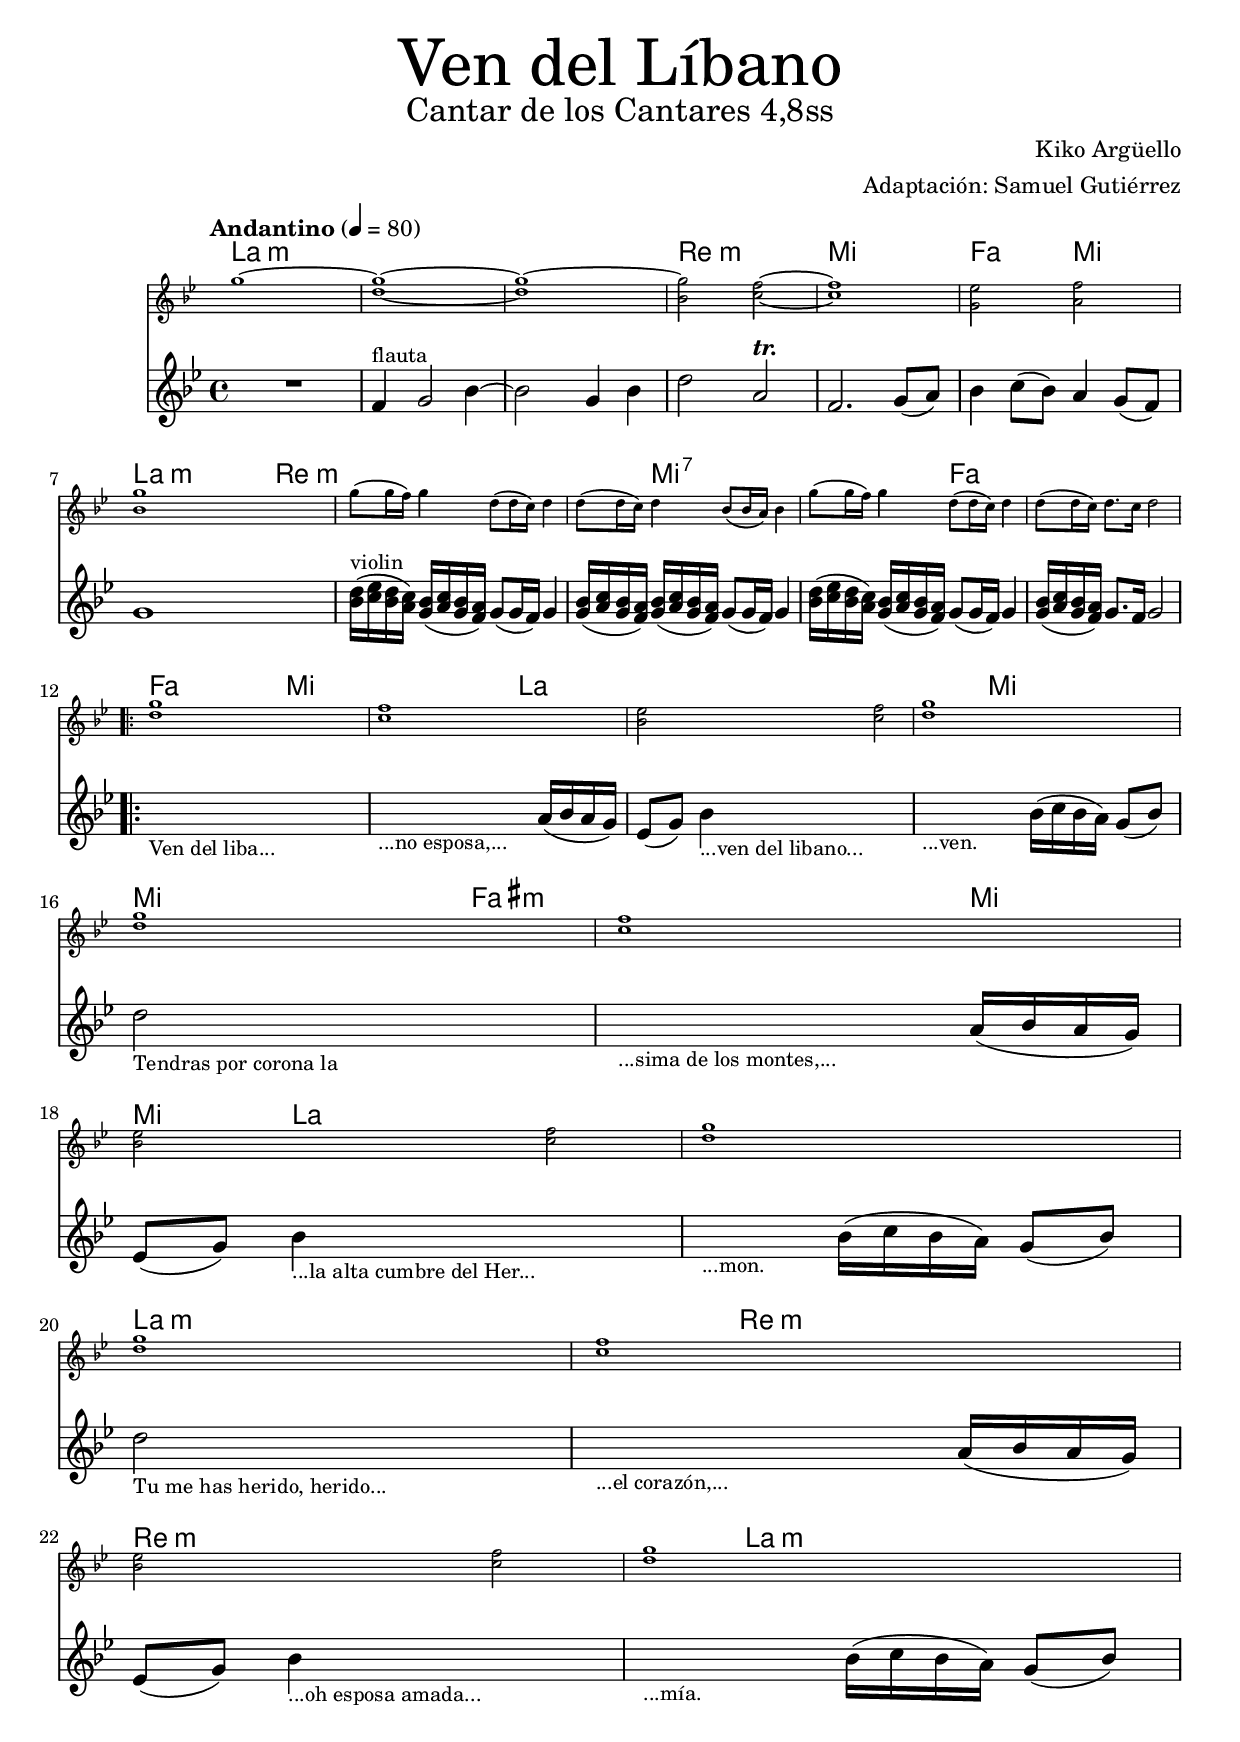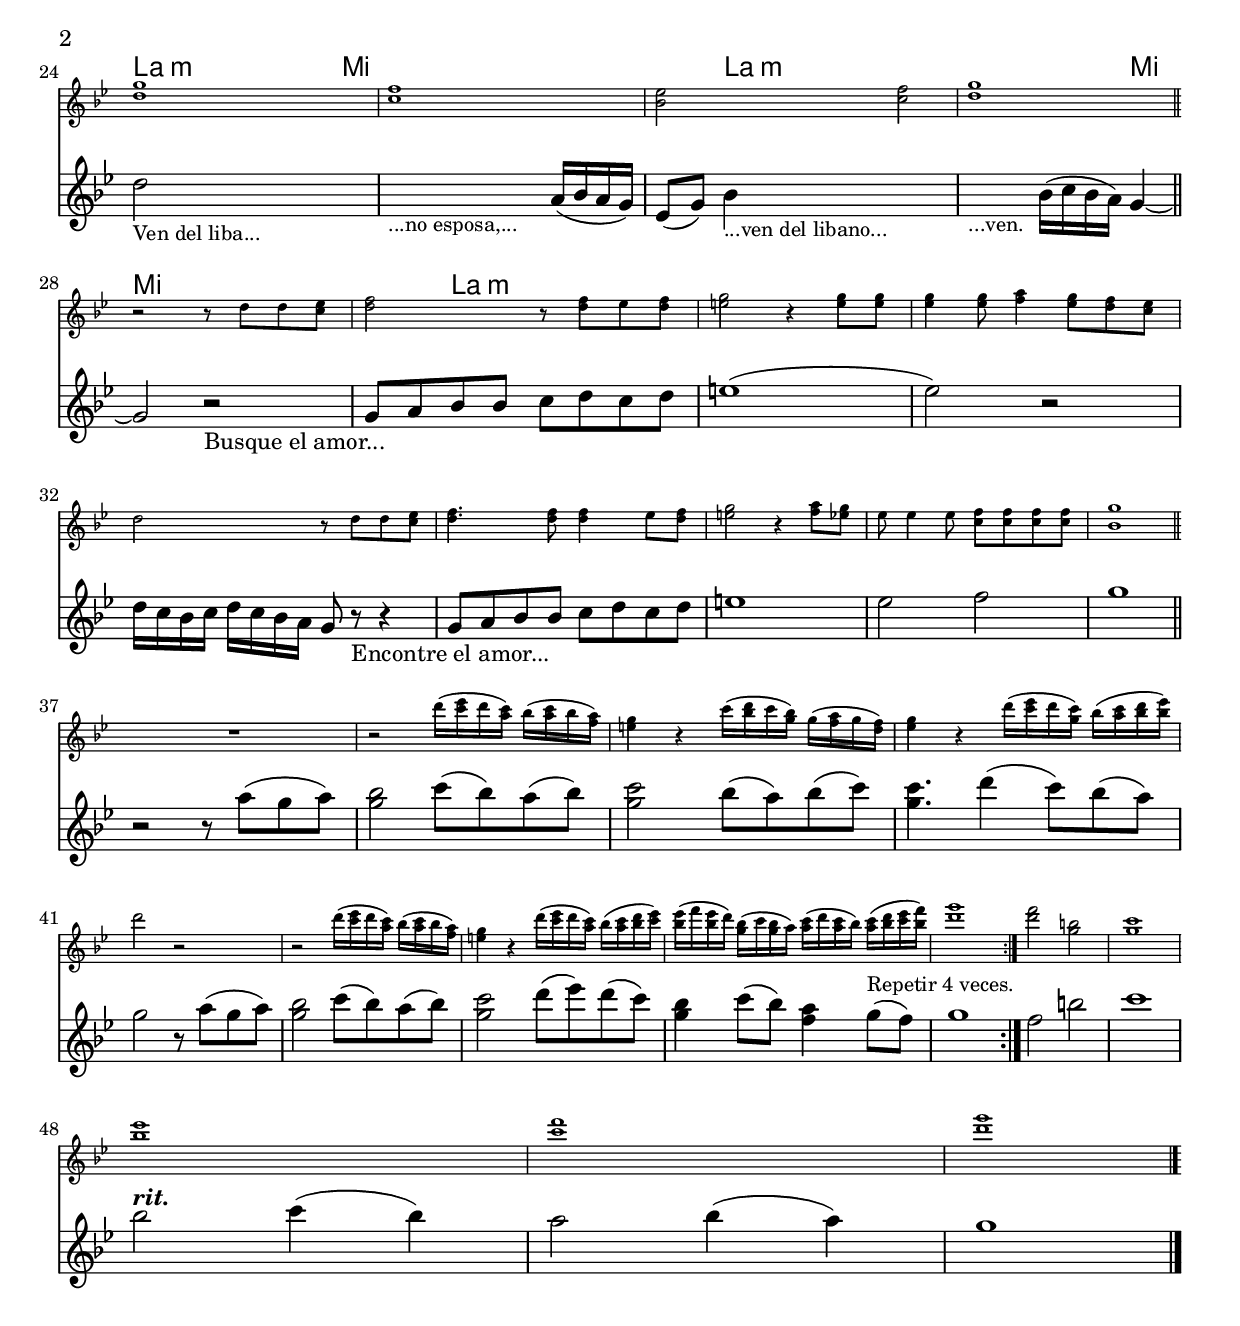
% Huye amado mio - Flauta
% by serachsam
\language "espanol"
\version "2.23.10"

% --- Global parameters
%particle = 0
%jump = \break
%time = 4

% --- Includes

title = "Ven del Líbano"
subtitle = "Cantar de los Cantares 4,8ss"
subsubtitle = ""
autor = "Kiko Argüello"
arranger = "Adaptación: Samuel Gutiérrez"
other = ""
papper = "letter"
size = 20

global = {
  \tempo "Andantino" 4 = 80
  \key sol \minor
  \time 4/4

  s1*11 | %11
  \repeat volta 4 {
    s1*16 | %28
    \bar "||"
    s1*9 | %36
    \bar "||"
    s1*9 |
  }
  s1*5 |
  \bar "|."
}

second_global = {
  \tempo "Andantino" 4 = 80
  \key sol \minor
  \time 4/4

  \repeat volta 4 {
    s1*16 | %28
    \bar "||"
    s1*9 | %36
    \bar "||"
    s1*9 |
  }
  s1*5 |
  \bar "|."
}

harmonies = \new ChordNames {
  \set ChordNames.midiInstrument = "church organ"
  \set ChordNames.midiMaximumVolume = #0.5
  \set chordChanges = ##t
  \chordmode {
    \italianChords

    la2:m |
    la2:m |
    la2:m |
    la2:m |
    la2:m |
    la2:m |
    re2:m |
    re2:m |
    mi2 |
    mi2 |
    fa2 |
    mi2 |
    la2:m |
    la4:m re4:m |
    re2:m |
    re2:m |
    re4:m mi4:7 |
    mi2:7 |
    mi2:7 |
    fa2 |
    fa2 |
    fa2 |
    fa4 mi4 |
    mi2 |
    mi2 |
    la2 |
    la2 |
    la2 |
    la4 mi4 |
    mi2 |
    mi2 |
    mi4 fas4:m |
    fas2:m |
    fas4:m mi4 |
    mi4 la4 |
    la2 |
    la2 |
    la2 |
    la2:m |
    la2:m |
    la4:m re4:m |
    re2:m |
    re2:m |
    re2:m |
    re4:m la4:m |
    la2:m |
    la2:m |
    la4:m mi4 |
    mi2 |
    mi2 |
    mi4 la4:m |
    la2:m |
    la2:m |
    la4:m mi4 |
    mi2 |
    mi2 |
    mi4 la4:m |
  }
}

instrument = \relative do' {
  \compressEmptyMeasures
  \dynamicUp

  <<
    {
      R1 |
      fa4^\markup { \small "flauta" } sol2 sib4~ |
      sib2 sol4 sib | %1
      re2 la2^\markup{\italic \bold "tr."} | %2
      fa2. sol8( la) |
      sib4 do8( sib) la4 sol8( fa) |
      sol1 | %6
      <sib re>16^\markup { \small "violin" }( <do mib> <sib re> <la do>) <sol sib>( <la do> <sol sib> <fa la>) sol8( sol16 fa) sol4 |
      <sol sib>16( <la do> <sol sib> <fa la>) <sol sib>( <la do> <sol sib> <fa la>) sol8( sol16 fa) sol4 |
      <sib re>16( <do mib> <sib re> <la do>) <sol sib>( <la do> <sol sib> <fa la>) sol8( sol16 fa) sol4 |
      <sol sib>16( <la do> <sol sib> <fa la>) sol8. fa16 sol2 | \break
      \textLengthOn
        s1_\markup\center-column {\small "Ven del liba..."} |
        s2._\markup\center-column {\small "...no esposa,..."} la16( sib la sol) |
        mib8( sol) sib4_\markup\center-column {\small "...ven del libano..."} s2 |
        s2_\markup\center-column {\small "...ven."} sib16( do sib la) sol8( sib) | \break
        re2_\markup\center-column {\small "Tendras por corona la"} s2 |
        s2._\markup\center-column {\small "...sima de los montes,..."} la16( sib la sol) |
        mib8( sol) sib4_\markup\center-column {\small "...la alta cumbre del Her..."} s2 |
        s2_\markup\center-column {\small "...mon."} sib16( do sib la) sol8( sib) | \break
        re2_\markup\center-column {\small "Tu me has herido, herido..."} s2 |
        s2._\markup\center-column {\small "...el corazón,..."} la16( sib la sol) |
        mib8( sol) sib4_\markup\center-column {\small "...oh esposa amada..."} s2 |
        s2_\markup\center-column {\small "...mía."} sib16( do sib la) sol8( sib) | \break
        re2_\markup\center-column {\small "Ven del liba..."} s2 |
        s2._\markup\center-column {\small "...no esposa,..."} la16( sib la sol) |
        mib8( sol) sib4_\markup\center-column {\small "...ven del libano..."} s2 |
        s2_\markup\center-column {\small "...ven."} sib16( do sib la) sol4~ | \break
      \textLengthOff
      sol2 r2_\markup{"Busque el amor..."} |
      sol8 la sib sib do re do re |
      mi1( |
      mib2) r | \break
      re16 do sib do re do sib la sol8 r8_\markup{"Encontre el amor..."} r4 |
      sol8 la sib sib do re do re |
      mi1 |
      mib2 fa |
      sol1 | \break
      r2 r8 la( sol la) |
      <sol sib>2 do8( sib) la( sib) |
      <sol do>2 sib8( la) sib( do) |
      <sol do>4. re'4( do8) sib( la) | \break
      sol2 r8 la( sol la) |
      <sol sib>2 do8( sib) la( sib) |
      <sol do>2 re'8( mib) re( do) |
      <sol sib>4 do8( sib8) <fa la>4 sol8^\markup{\small "Repetir 4 veces."}( fa) |
      sol1 |
      fa2 si2 |
      do1 | \break
      sib2^\markup{\italic \bold "rit."} do4( sib) |
      la2 sib4( la) |
      sol1 | %6
    }
    \new Staff \with {
      \remove "Time_signature_engraver"
      alignAboveContext = "main"
      \magnifyStaff #2/3
      %\override VerticalAxisGroup.default-staff-staff-spacing = #'((basic-distance . 6) (padding . -10))
    }
    {
      \key sol \minor
      \set Staff.midiInstrument = #"violin"
      sol1~ | %5
      <re sol>1~ | %6
      <re sol>1~ | %7
      <sib sol'>2 <do fa>~ |
      <do fa>1 | %8
      <sol mib'>2 <la fa'> | %9
      <sib sol'>1 |
      sol'8( sol16 fa) sol4 re8( re16 do) re4 |
      re8( re16 do) re4 sib8( sib16 la) sib4 |
      sol'8( sol16 fa) sol4 re8( re16 do) re4 |
      re8( re16 do) re8. do16 re2 |
      <re sol>1 |
      <do fa>1 |
      <sib mib>2 <do fa> |
      <re sol>1 |
      <re sol>1 |
      <do fa>1 |
      <sib mib>2 <do fa> |
      <re sol>1 |
      <re sol>1 |
      <do fa>1 |
      <sib mib>2 <do fa> |
      <re sol>1 |
      <re sol>1 |
      <do fa>1 |
      <sib mib>2 <do fa> |
      <re sol>1 |
      r2 r8 re8 re <do mib> |
      <re fa>2 r8 <re fa>8 mib8 <re fa> |
      <mi sol>2 r4 <mi sol>8 <mi sol> |
      <mib sol>4 <mib sol>8 <fa la>4 <mib sol>8 <re fa>8 <do mib> |
      re2 r8 re re <do mib> |
      <re fa>4. <re fa>8 <re fa>4 mib8 <re fa> |
      <mi sol>2 r4 <fa la>8 <mib sol> |
      mib8 mib4 mib8 <fa do> <fa do> <fa do> <fa do>8 |
      <sib, sol'>1 |
      R1 |
      r2 re'16( <do mib> re <la do>) sib( <la do> sib <fa la>) |
      <mi sol>4 r do'16( <sib re> do <sol sib>) sol( <fa la> sol <re fa>) |
      <mib sol>4 r4 re'16( <do mib> re <sol, do>) sib( <la do> <sib re> <sib mib>) |
      re2 r2 |
      r2 re16( <do mib> re <la do>) sib( <la do> sib <fa la>) |
      <mi sol>4 r4 re'16( <do mib> re <la do>) sib( <la do> <sib re> <do mib>) |
      <sib mib>16( fa' <sib, mib> re) <sol, sib>( do <sol sib> la) <la do>( re <la do> sib) <la do>( <sib re> <do mib> <sib fa'>) |
      <re sol>1 |
      <re fa>2 <sol, si> |
      <sol do>1 |
      <sib mib>1 
      <do fa>1 | %9
      <re sol>1 |
    }
  >>
}

second_instrument = \relative do' {
  \compressEmptyMeasures
  \dynamicUp

  <<
    {
      \textLengthOn
        s1_\markup\center-column {\small "Ven del liba..."} |
        s2._\markup\center-column {\small "...no esposa,..."} la'16( sib la sol) |
        mib8( sol) sib4_\markup\center-column {\small "...ven del libano..."} s2 |
        s2_\markup\center-column {\small "...ven."} sib16( do sib la) sol8( sib) | \break
        re2_\markup\center-column {\small "Tendras por corona la"} s2 |
        s2._\markup\center-column {\small "...sima de los montes,..."} la16( sib la sol) |
        mib8( sol) sib4_\markup\center-column {\small "...la alta cumbre del Her..."} s2 |
        s2_\markup\center-column {\small "...mon."} sib16( do sib la) sol8( sib) | \break
        re2_\markup\center-column {\small "Tu me has herido, herido..."} s2 |
        s2._\markup\center-column {\small "...el corazón,..."} la16( sib la sol) |
        mib8( sol) sib4_\markup\center-column {\small "...oh esposa amada..."} s2 |
        s2_\markup\center-column {\small "...mía."} sib16( do sib la) sol8( sib) | \break
        re2_\markup\center-column {\small "Ven del liba..."} s2 |
        s2._\markup\center-column {\small "...no esposa,..."} la16( sib la sol) |
        mib8( sol) sib4_\markup\center-column {\small "...ven del libano..."} s2 |
        s2_\markup\center-column {\small "...ven."} sib16( do sib la) sol4~ | \break
      \textLengthOff
      sol2 r2_\markup{"Busque el amor..."} |
      sol8 la sib sib do re do re |
      mi1( |
      mib2) r | \break
      re16 do sib do re do sib la sol8 r8_\markup{"Encontre el amor..."} r4 |
      sol8 la sib sib do re do re |
      mi1 |
      mib2 fa |
      sol1 | \break
      r2 r8 la( sol la) |
      <sol sib>2 do8( sib) la( sib) |
      <sol do>2 sib8( la) sib( do) |
      <sol do>4. re'4( do8) sib( la) | \break
      sol2 r8 la( sol la) |
      <sol sib>2 do8( sib) la( sib) |
      <sol do>2 re'8( mib) re( do) |
      <sol sib>4 do8( sib8) <fa la>4 sol8^\markup{\small "Repetir 4 veces."}( fa) |
      sol1 |
      mi2 dos2 |
      re1 | \break
      sib'2^\markup{\italic \bold "rit."} do4( sib) |
      la2 sib4( la) |
      sol1 | %6
    }
    \new Staff \with {
      \remove "Time_signature_engraver"
      alignAboveContext = "main"
      \magnifyStaff #2/3
      %\override VerticalAxisGroup.default-staff-staff-spacing = #'((basic-distance . 6) (padding . -10))
    }
    {
      \key sol \minor
      \set Staff.midiInstrument = #"violin"
      <re sol>1 |
      <do fa>1 |
      <sib mib>2 <do fa> |
      <re sol>1 |
      <re sol>1 |
      <do fa>1 |
      <sib mib>2 <do fa> |
      <re sol>1 |
      <re sol>1 |
      <do fa>1 |
      <sib mib>2 <do fa> |
      <re sol>1 |
      <re sol>1 |
      <do fa>1 |
      <sib mib>2 <do fa> |
      <re sol>1 |
      r2 r8 re8 re <do mib> |
      <re fa>2 r8 <re fa>8 mib8 <re fa> |
      <mi sol>2 r4 <mi sol>8 <mi sol> |
      <mib sol>4 <mib sol>8 <fa la>4 <mib sol>8 <re fa>8 <do mib> |
      re2 r8 re re <do mib> |
      <re fa>4. <re fa>8 <re fa>4 mib8 <re fa> |
      <mi sol>2 r4 <fa la>8 <mib sol> |
      mib8 mib4 mib8 <fa do> <fa do> <fa do> <fa do>8 |
      <sib, sol'>1 |
      R1 |
      r2 re'16( <do mib> re <la do>) sib( <la do> sib <fa la>) |
      <mi sol>4 r do'16( <sib re> do <sol sib>) sol( <fa la> sol <re fa>) |
      <mib sol>4 r4 re'16( <do mib> re <sol, do>) sib( <la do> <sib re> <sib mib>) |
      re2 r2 |
      r2 re16( <do mib> re <la do>) sib( <la do> sib <fa la>) |
      <mi sol>4 r4 re'16( <do mib> re <la do>) sib( <la do> <sib re> <do mib>) |
      <sib mib>16( fa' <sib, mib> re) <sol, sib>( do <sol sib> la) <la do>( re <la do> sib) <la do>( <sib re> <do mib> <sib fa'>) |
      <re sol>1 |
      <mi sol>2 <dos mi> |
      <la re>1 |
      <sib mib>1 
      <do fa>1 | %9
      <re sol>1 |
    }
  >>
}

% \include "metronome.ily"

% --- Global size
%#(set-global-staff-size \size)

% --- Header
\header {
  title = \markup{\normal-text \fontsize #5 \title}
  subtitle = \markup{\normal-text \fontsize #2 \subtitle}
  subsubtitle = \markup{\normal-text \subsubtitle}
  composer = \autor
  arranger = \markup {\right-column { \arranger \other}}
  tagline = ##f
  breakbefore = ##t
}

% --- Music

% --- Harmony

% --- Sheet
\score {
  <<
    \harmonies
    \new Staff = "main" {
      <<
        \set Staff.midiInstrument = #"oboe"
        %\set Staff.midiMaximumVolume = #1.5
        <<
          \new Voice = "instrument" { << \global \instrument >> }
        >>
      >>
    }
  >>
  \layout {}
  \midi {}
}

% --- Paper
\paper {
  #(set-default-paper-size "letter")
  %page-breaking = #ly:page-turn-breaking
}
